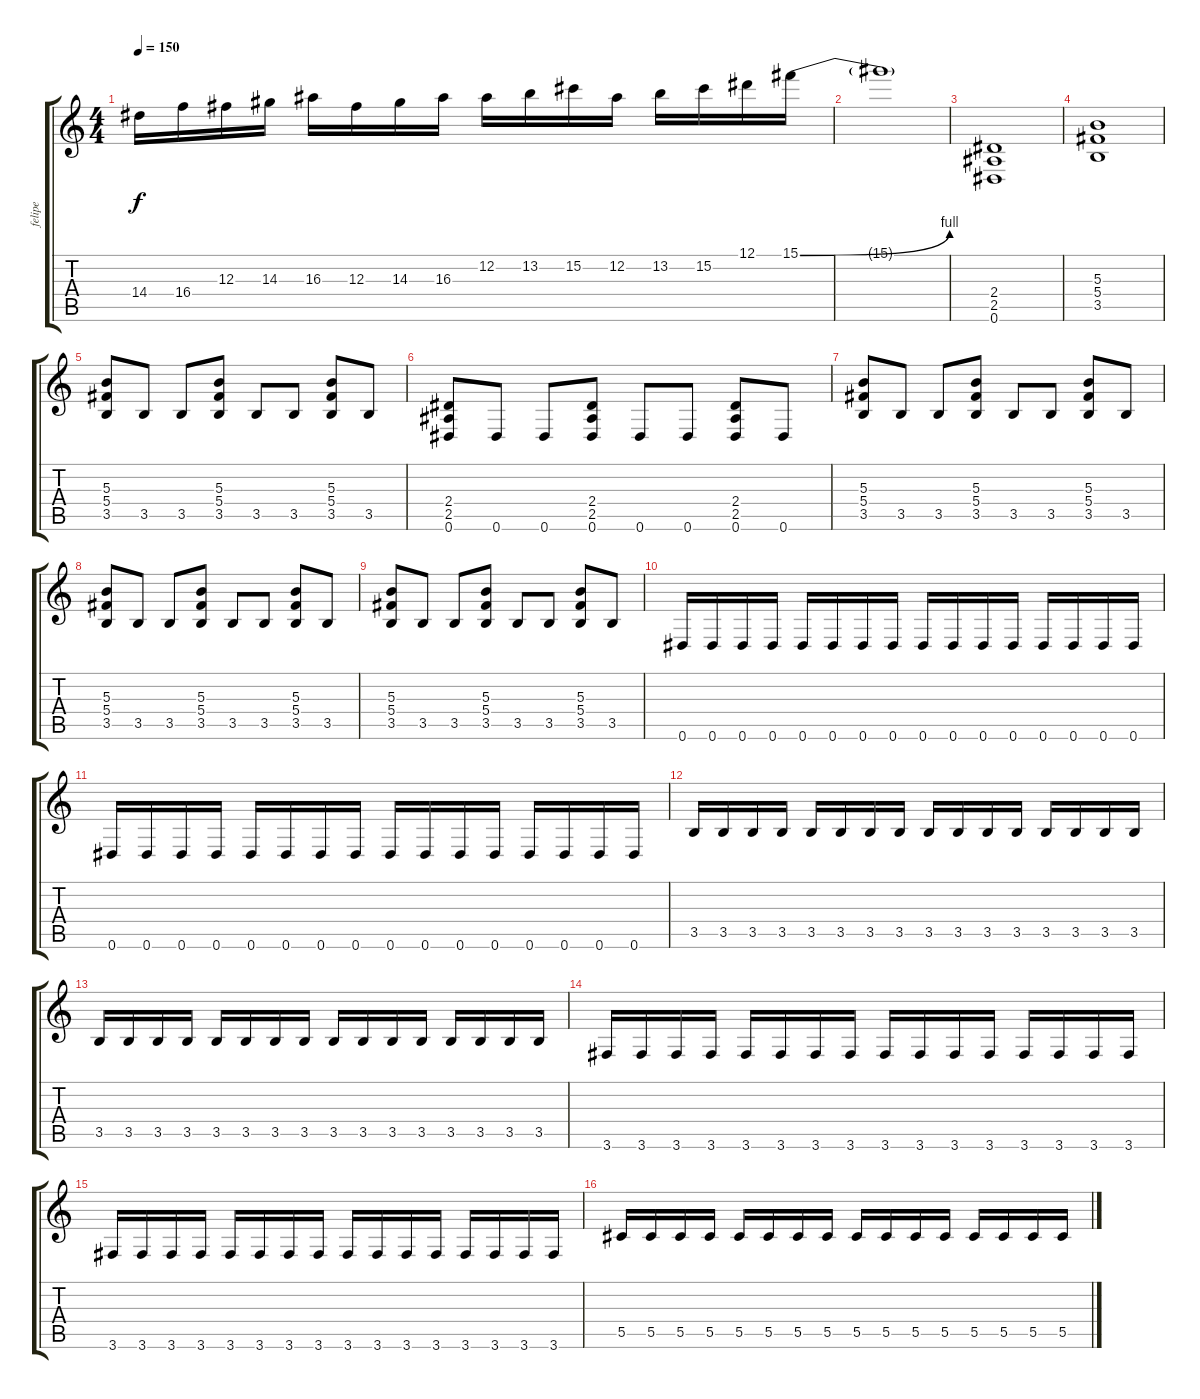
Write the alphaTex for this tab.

\track ("felipe" "felipe") {instrument distortionguitar}
\staff {score tabs}
\tuning (Eb4 Bb3 Gb3 Db3 Ab2 Eb2) {hide}
\ts (4 4)
\tempo 150
\clef g2
\ks c
14.4.16{dy f} 16.4.16 12.3.16 14.3.16 16.3.16 12.3.16 14.3.16 16.3.16 12.2.16 13.2.16 15.2.16 12.2.16 13.2.16 15.2.16 12.1.16 15.1{be (bend 0 0 60 4)}.16 |
15.1{t}.1 |
(2.4 2.5 0.6).1 |
(5.3 5.4 3.5).1 |
(5.3 5.4 3.5).8 3.5.8 3.5.8 (5.3 5.4 3.5).8 3.5.8 3.5.8 (5.3 5.4 3.5).8 3.5.8 |
(2.4 2.5 0.6).8 0.6.8 0.6.8 (2.4 2.5 0.6).8 0.6.8 0.6.8 (2.4 2.5 0.6).8 0.6.8 |
(5.3 5.4 3.5).8 3.5.8 3.5.8 (5.3 5.4 3.5).8 3.5.8 3.5.8 (5.3 5.4 3.5).8 3.5.8 |
(5.3 5.4 3.5).8 3.5.8 3.5.8 (5.3 5.4 3.5).8 3.5.8 3.5.8 (5.3 5.4 3.5).8 3.5.8 |
(5.3 5.4 3.5).8 3.5.8 3.5.8 (5.3 5.4 3.5).8 3.5.8 3.5.8 (5.3 5.4 3.5).8 3.5.8 |
0.6.16 0.6.16 0.6.16 0.6.16 0.6.16 0.6.16 0.6.16 0.6.16 0.6.16 0.6.16 0.6.16 0.6.16 0.6.16 0.6.16 0.6.16 0.6.16 |
0.6.16 0.6.16 0.6.16 0.6.16 0.6.16 0.6.16 0.6.16 0.6.16 0.6.16 0.6.16 0.6.16 0.6.16 0.6.16 0.6.16 0.6.16 0.6.16 |
3.5.16 3.5.16 3.5.16 3.5.16 3.5.16 3.5.16 3.5.16 3.5.16 3.5.16 3.5.16 3.5.16 3.5.16 3.5.16 3.5.16 3.5.16 3.5.16 |
3.5.16 3.5.16 3.5.16 3.5.16 3.5.16 3.5.16 3.5.16 3.5.16 3.5.16 3.5.16 3.5.16 3.5.16 3.5.16 3.5.16 3.5.16 3.5.16 |
3.6.16 3.6.16 3.6.16 3.6.16 3.6.16 3.6.16 3.6.16 3.6.16 3.6.16 3.6.16 3.6.16 3.6.16 3.6.16 3.6.16 3.6.16 3.6.16 |
3.6.16 3.6.16 3.6.16 3.6.16 3.6.16 3.6.16 3.6.16 3.6.16 3.6.16 3.6.16 3.6.16 3.6.16 3.6.16 3.6.16 3.6.16 3.6.16 |
5.5.16 5.5.16 5.5.16 5.5.16 5.5.16 5.5.16 5.5.16 5.5.16 5.5.16 5.5.16 5.5.16 5.5.16 5.5.16 5.5.16 5.5.16 5.5.16
